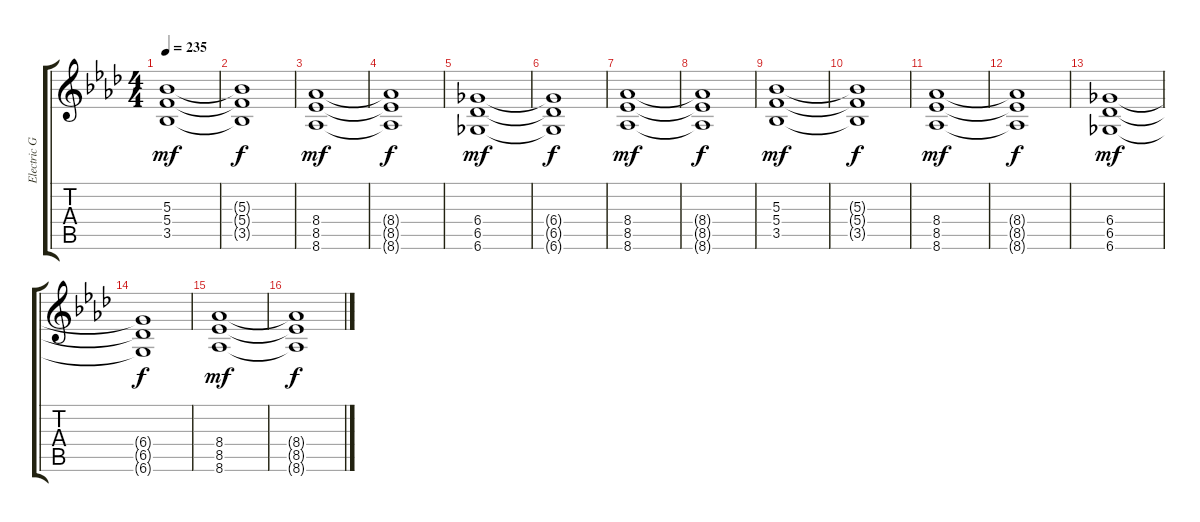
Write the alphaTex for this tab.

\track ("Electric Guitar" "Electric G") {instrument distortionguitar}
\staff {score tabs}
\tuning (D4 A3 F3 C3 G2 C2) {hide}
\ts (4 4)
\tempo 235
\clef g2
\ks ab
(5.3 5.4 3.5).1{dy mf} |
(5.3{t} 5.4{t} 3.5{t}).1{dy f} |
(8.4 8.5 8.6).1{dy mf} |
(8.4{t} 8.5{t} 8.6{t}).1{dy f} |
(6.4 6.5 6.6).1{dy mf} |
(6.4{t} 6.5{t} 6.6{t}).1{dy f} |
(8.4 8.5 8.6).1{dy mf} |
(8.4{t} 8.5{t} 8.6{t}).1{dy f} |
(5.3 5.4 3.5).1{dy mf} |
(5.3{t} 5.4{t} 3.5{t}).1{dy f} |
(8.4 8.5 8.6).1{dy mf} |
(8.4{t} 8.5{t} 8.6{t}).1{dy f} |
(6.4 6.5 6.6).1{dy mf} |
(6.4{t} 6.5{t} 6.6{t}).1{dy f} |
(8.4 8.5 8.6).1{dy mf} |
(8.4{t} 8.5{t} 8.6{t}).1{dy f}
